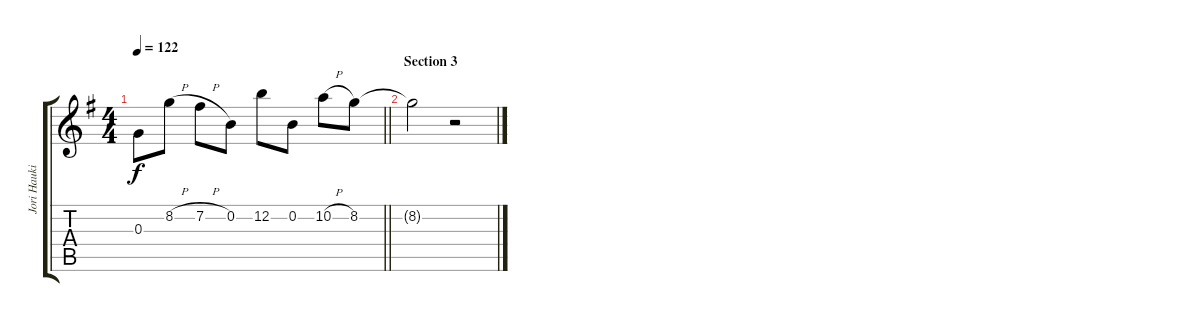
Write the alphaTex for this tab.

\track ("Jori Haukio (lead guitar)" "Jori Hauki") {instrument distortionguitar}
\staff {score tabs}
\tuning (E4 B3 G3 D3 A2 E2) {hide}
\ts (4 4)
\tempo 122
\clef g2
\barLineRight lightlight
\ks eminor
0.3.8{dy f} 8.2{h}.8 7.2{h}.8 0.2.8 12.2.8 0.2.8 10.2{h}.8 8.2.8 |
\section ("" "Section 3")
8.2{t}.2 r.2
